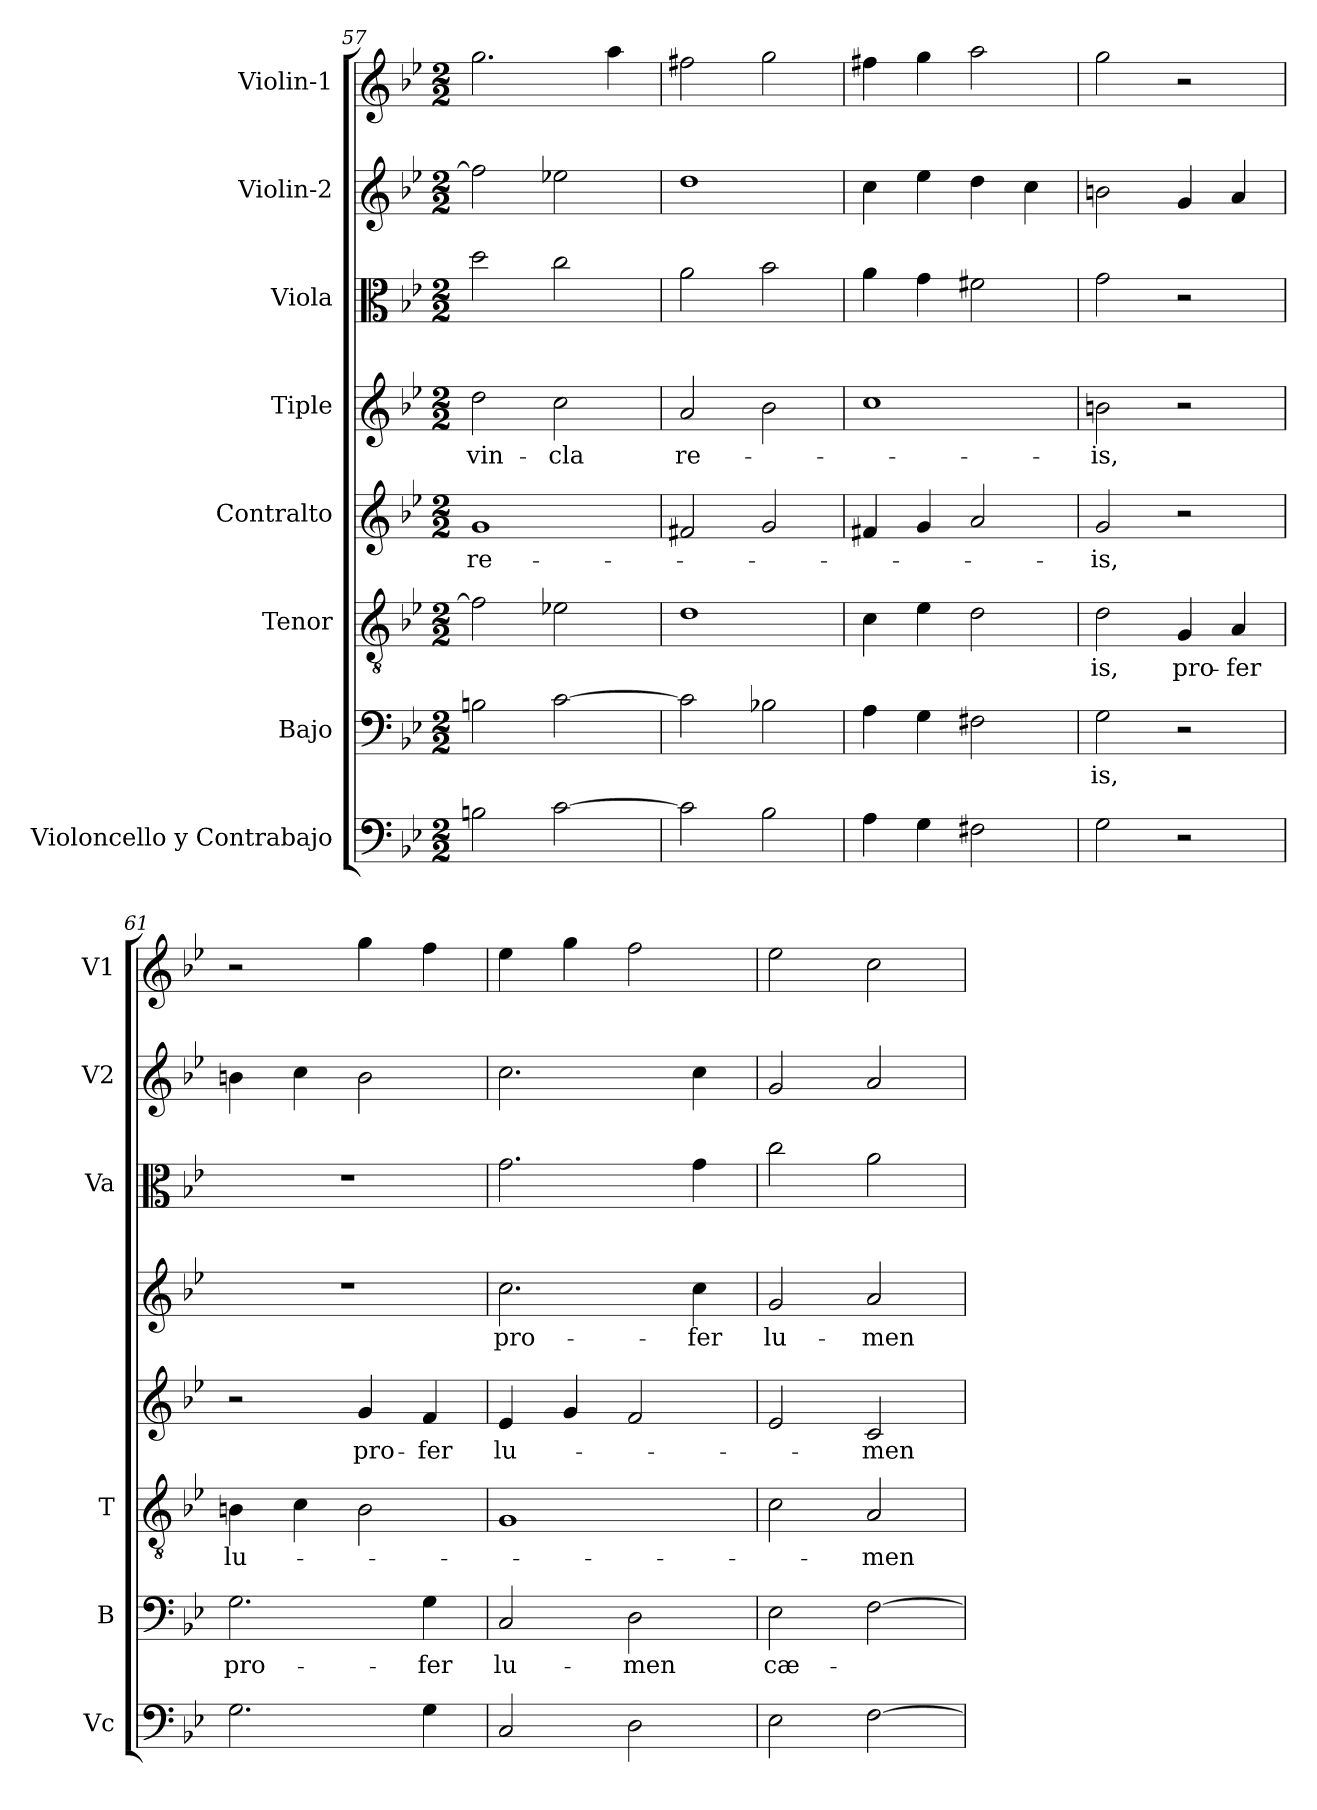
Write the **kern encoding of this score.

**kern	**kern	**text	**kern	**text	**kern	**text	**kern	**text	**kern	**kern	**kern
*part8	*part7	*part7	*part6	*part6	*part5	*part5	*part4	*part4	*part3	*part2	*part1
*staff8	*staff7	*staff7	*staff6	*staff6	*staff5	*staff5	*staff4	*staff4	*staff3	*staff2	*staff1
*I"Violoncello y Contrabajo	*I"Bajo	*	*I"Tenor	*	*I"Contralto	*	*I"Tiple	*	*I"Viola	*I"Violin-2	*I"Violin-1
*I'Vc	*I'B	*	*I'T	*	*	*	*	*	*I'Va	*I'V2	*I'V1
*clefF4	*clefF4	*	*clefGv2	*	*clefG2	*	*clefG2	*	*clefC3	*clefG2	*clefG2
*k[b-e-]	*k[b-e-]	*	*k[b-e-]	*	*k[b-e-]	*	*k[b-e-]	*	*k[b-e-]	*k[b-e-]	*k[b-e-]
*B-:	*B-:	*	*B-:	*	*B-:	*	*B-:	*	*B-:	*B-:	*B-:
*M2/2	*M2/2	*	*M2/2	*	*M2/2	*	*M2/2	*	*M2/2	*M2/2	*M2/2
=57	=57	=57	=57	=57	=57	=57	=57	=57	=57	=57	=57
!	!	!	!	!	!	!LO:LY:b	!	!LO:LY:b	!	!	!
2Bn\	2Bn\	.	2f\]	.	1g	re-	2dd\	vin-	2dd\	2ff\]	2.gg\
!	!	!	!	!	!	!	!	!LO:LY:b	!	!	!
[2c\	[2c\	.	2e-X\	.	.	.	2cc\	-cla	2cc\	2ee-X\	.
.	.	.	.	.	.	.	.	.	.	.	4aa\
=58	=58	=58	=58	=58	=58	=58	=58	=58	=58	=58	=58
!	!	!	!	!	!	!	!	!LO:LY:b	!	!	!
2c\]	2c\]	.	1d	.	2f#X/	.	2a/	re-	2a\	1dd	2ff#X\
2B-\	2B-X\	.	.	.	2g/	.	2b-\	.	2b-\	.	2gg\
=59	=59	=59	=59	=59	=59	=59	=59	=59	=59	=59	=59
4A\	4A\	.	4c\	.	4f#X/	.	1cc	.	4a\	4cc\	4ff#X\
4G\	4G\	.	4e-\	.	4g/	.	.	.	4g\	4ee-\	4gg\
2F#X\	2F#X\	.	2d\	.	2a/	.	.	.	2f#X\	4dd\	2aa\
.	.	.	.	.	.	.	.	.	.	4cc\	.
=60	=60	=60	=60	=60	=60	=60	=60	=60	=60	=60	=60
!	!	!LO:LY:b	!	!LO:LY:b	!	!LO:LY:b	!	!LO:LY:b	!	!	!
2G\	2G\	-is,	2d\	-is,	2g/	-is,	2bn\	-is,	2g\	2bn\	2gg\
!	!	!	!	!LO:LY:b	!	!	!	!	!	!	!
2r	2r	.	4G/	pro-	2r	.	2r	.	2r	4g/	2r
!	!	!	!	!LO:LY:b	!	!	!	!	!	!	!
.	.	.	4A/	-fer	.	.	.	.	.	4a/	.
!!LO:PB:g=z
=61	=61	=61	=61	=61	=61	=61	=61	=61	=61	=61	=61
!	!	!LO:LY:b	!	!LO:LY:b	!	!	!	!	!	!	!
2.G\	2.G\	pro-	4Bn\	lu-	2r	.	1r	.	1r	4bn\	2r
.	.	.	4c\	.	.	.	.	.	.	4cc\	.
!	!	!	!	!	!	!LO:LY:b	!	!	!	!	!
.	.	.	2B\	.	4g/	pro-	.	.	.	2b\	4gg\
!	!	!LO:LY:b	!	!	!	!LO:LY:b	!	!	!	!	!
4G\	4G\	-fer	.	.	4f/	-fer	.	.	.	.	4ff\
=62	=62	=62	=62	=62	=62	=62	=62	=62	=62	=62	=62
!	!	!LO:LY:b	!	!	!	!LO:LY:b	!	!LO:LY:b	!	!	!
2C/	2C/	lu-	1G	.	4e-/	lu-	2.cc\	pro-	2.g\	2.cc\	4ee-\
.	.	.	.	.	4g/	.	.	.	.	.	4gg\
!	!	!LO:LY:b	!	!	!	!	!	!	!	!	!
2D\	2D\	-men	.	.	2f/	.	.	.	.	.	2ff\
!	!	!	!	!	!	!	!	!LO:LY:b	!	!	!
.	.	.	.	.	.	.	4cc\	-fer	4g\	4cc\	.
=63	=63	=63	=63	=63	=63	=63	=63	=63	=63	=63	=63
!	!	!LO:LY:b	!	!	!	!	!	!LO:LY:b	!	!	!
2E-\	2E-\	cæ-	2c\	.	2e-/	.	2g/	lu-	2cc\	2g/	2ee-\
!	!	!	!	!LO:LY:b	!	!LO:LY:b	!	!LO:LY:b	!	!	!
[2F\	[2F\	.	2A/	-men	2c/	-men	2a/	-men	2a\	2a/	2cc\
=	=	=	=	=	=	=	=	=	=	=	=
*-	*-	*-	*-	*-	*-	*-	*-	*-	*-	*-	*-
